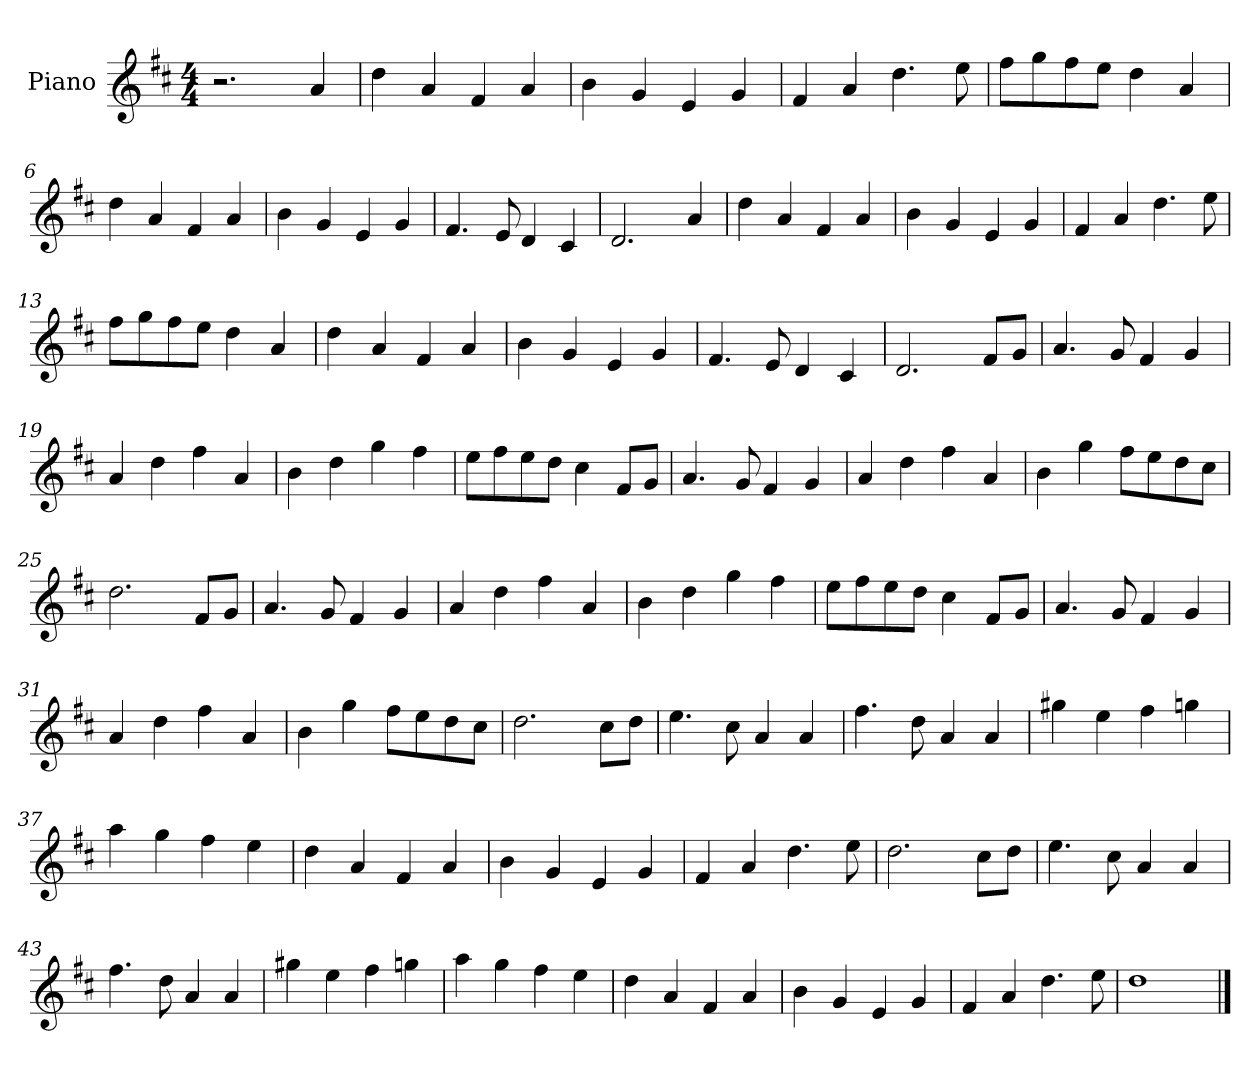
**kern
*part1
*staff1
*I"Piano
*I'Pno
*clefG2
*k[f#c#]
*M4/4
=1
2.r
4a/
=2
4dd\
4a/
4f#/
4a/
=3
4b\
4g/
4e/
4g/
=4
4f#/
4a/
4.dd\
8ee\
=5
8ff#\L
8gg\
8ff#\
8ee\J
4dd\
4a/
=6
4dd\
4a/
4f#/
4a/
=7
4b\
4g/
4e/
4g/
=8
4.f#/
8e/
4d/
4c#/
=9
2.d/
4a/
=10
4dd\
4a/
4f#/
4a/
=11
4b\
4g/
4e/
4g/
=12
4f#/
4a/
4.dd\
8ee\
=13
8ff#\L
8gg\
8ff#\
8ee\J
4dd\
4a/
=14
4dd\
4a/
4f#/
4a/
=15
4b\
4g/
4e/
4g/
=16
4.f#/
8e/
4d/
4c#/
=17
2.d/
8f#/L
8g/J
=18
4.a/
8g/
4f#/
4g/
=19
4a/
4dd\
4ff#\
4a/
=20
4b\
4dd\
4gg\
4ff#\
=21
8ee\L
8ff#\
8ee\
8dd\J
4cc#\
8f#/L
8g/J
=22
4.a/
8g/
4f#/
4g/
=23
4a/
4dd\
4ff#\
4a/
=24
4b\
4gg\
8ff#\L
8ee\
8dd\
8cc#\J
=25
2.dd\
8f#/L
8g/J
=26
4.a/
8g/
4f#/
4g/
=27
4a/
4dd\
4ff#\
4a/
=28
4b\
4dd\
4gg\
4ff#\
=29
8ee\L
8ff#\
8ee\
8dd\J
4cc#\
8f#/L
8g/J
=30
4.a/
8g/
4f#/
4g/
=31
4a/
4dd\
4ff#\
4a/
=32
4b\
4gg\
8ff#\L
8ee\
8dd\
8cc#\J
=33
2.dd\
8cc#\L
8dd\J
=34
4.ee\
8cc#\
4a/
4a/
=35
4.ff#\
8dd\
4a/
4a/
=36
4gg#X\
4ee\
4ff#\
4ggn\
=37
4aa\
4gg\
4ff#\
4ee\
=38
4dd\
4a/
4f#/
4a/
=39
4b\
4g/
4e/
4g/
=40
4f#/
4a/
4.dd\
8ee\
=41
2.dd\
8cc#\L
8dd\J
=42
4.ee\
8cc#\
4a/
4a/
=43
4.ff#\
8dd\
4a/
4a/
=44
4gg#X\
4ee\
4ff#\
4ggn\
=45
4aa\
4gg\
4ff#\
4ee\
=46
4dd\
4a/
4f#/
4a/
=47
4b\
4g/
4e/
4g/
=48
4f#/
4a/
4.dd\
8ee\
=49
1dd
==
*-
